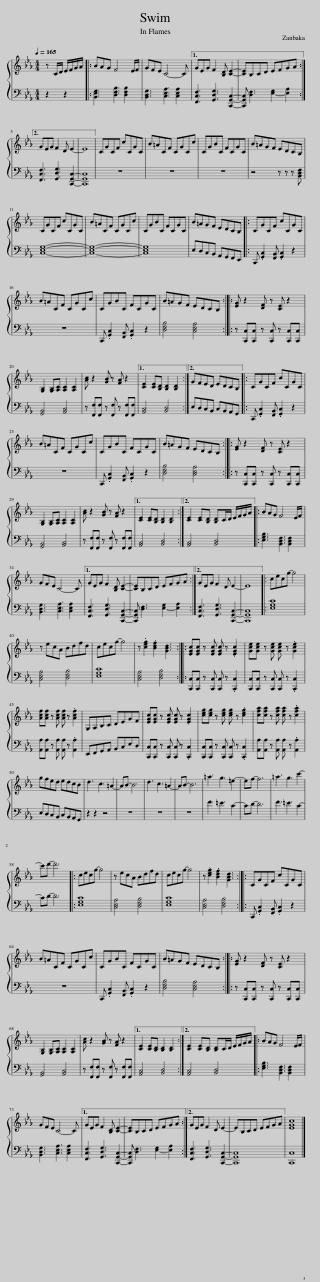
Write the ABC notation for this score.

X:1
%%score { 1 | 2 }
L:1/8
Q:1/4=165
M:4/4
I:linebreak $
K:Eb
V:1 treble
V:2 bass
V:1
 z C/D/ E/F/G/A/ |: BAG F4 E/F/ | GFE C4- C |1 GEG F2 [B,D] [CE]2- | [CE]B,CD EFGA :|2$ %5
 GEG F2 D E2- | E8 || CGCF cCGC | B=ACF CGCc | CGBC FCGC | %10
 B=AGF EDCB, |$ CGCF cCGC | B=ACF CGCc | CGBC FCGC | B=AGF EDCB, |: %15
 CGCF cCGC |$ B=ACF CGCc | CGBC FCGC | B=AGF EDCB, :: [EG] z2 [DF] z [CE] z2 |$ %20
 [G,B,]2 [G,B,][A,C] [A,C]2 [A,C]2 | [Ac] z2 [GB] z [FA] z2 |1 [CE]2 [CE][B,D] [B,D]2 [B,D]2 :|2 GFED EDCB, |: CGCF cCGC |$ %25
 B=ACF CGCc | CGBC FCGC | B=AGF EDCB, :: [EG] z2 [DF] z [CE] z2 |$ [G,B,]2 [G,B,][A,C] [A,C]2 [A,C]2 | %30
 [Ac] z2 [GB] z [FA] z2 |1 [CE]2 [CE][B,D] [B,D]2 [B,D]2 :|2 [CE]2 [CE][B,D] [B,D]C/D/ E/F/G/A/ |: BAG F4 E/F/ |$ GFE C4- C |1 %35
 GEG F2 [B,D] [CE]2- | [CE]B,CD EFGA :|2 GEG F2 D E2- | E8 |: cecg- g4 |$ %40
 z ecA Bdfd | cecg- g4 | z .[ceg]2 .[Bdf]2 [GBd]3 :: [EGc][EGc] z [EGc] [EGc] z .[EGc]2 | [Gce][Gce] z [Gce] [Gce] z .[Gce]2 |$ %45
 [Acf][Acf] z [Acf] [Acf] z .[Acf]2 | G,A,B,C DEGF | [EGc][EGc] z [EGc] [EGc] z .[EGc]2 | [ceg][ceg] z [ceg] [ceg] z .[ceg]2 | [cfa][cfa] z [cfa] [cfa] z .[cfa]2 |$ %50
 gfed edcB | d3 c3 =A2- | AB- B6 | d3 c3 =A2- | AB- B6 | %55
 =a3 g3 =e2- | ef- f6 | =a3 g3 c'2- |$ c'd'- d'6 |: cecg- g4 | %60
 z ecA Bdfd | cecg- g4 | z .[ceg]2 .[Bdf]2 [GBd]3 :: CGCF cCGC |$ B=ACF CGCc | %65
 CGBC FCGC | B=AGF EDCB, :: [EG] z2 [DF] z [CE] z2 |$ [G,B,]2 [G,B,][A,C] [A,C]2 [A,C]2 | [Ac] z2 [GB] z [FA] z2 |1 %70
 [CE]2 [CE][B,D] [B,D]2 [B,D]2 :|2 [CE]2 [CE][B,D] [B,D]C/D/ E/F/G/A/ |: BAG F4 E/F/ |$ GFE C4- C |1 GEG F2 [B,D] [CE]2- | %75
 [CE]B,CD EFGA :|2 GEG F2 D E2- | EB,CD EFGA || [EGc]8 |] %79
V:2
 z2 z2 |: [B,,E,G,]3 [D,F,B,]3 [D,F,B,]2 | [B,,D,G,]3 [C,E,A,]3 [C,E,A,]2 |1 [F,,C,F,]3 [G,,D,G,]3 [C,,G,,C,]2- | [C,,G,,C,] [D,F,]3 [E,-G,]2 [E,A,]2 :|2$ %5
 [F,,C,F,]3 [G,,D,G,]3 [C,,G,,C,]2- | [C,,G,,C,]8 || z8 | z8 | z8 | %10
 z4 z z z [B,,D,F,] |$ [C,E,G,]8- | [C,E,G,]8- | [C,E,G,]8 | E,D,C,B,, A,,G,,F,,E,, |: %15
 C,, .[G,,C,]2 [F,,B,,] .[G,,C,]2 z2 |$ z8 | C,, .[G,,C,]2 [F,,B,,] .[G,,C,]2 z2 | [D,F,B,]4 [C,E,A,]4 :: z [C,,C,][C,,C,] z [C,,C,] z [C,,C,][C,,C,] |$ %20
 [G,,B,,]4 [A,,C,]4 | z [F,,F,][F,,F,] z [F,,F,] z [F,,F,][F,,F,] |1 [A,,C,]4 [B,,D,]4 :|2 E,D,C,B,, C,B,,A,,G,, |: C,, .[G,,C,]2 [F,,B,,] .[G,,C,]2 z2 |$ %25
 z8 | C,, .[G,,C,]2 [F,,B,,] .[G,,C,]2 z2 | [D,F,B,]4 [C,E,A,]4 :: z [C,,C,][C,,C,] z [C,,C,] z [C,,C,][C,,C,] |$ [G,,B,,]4 [A,,C,]4 | %30
 z [F,,F,][F,,F,] z [F,,F,] z [F,,F,][F,,F,] |1 [A,,C,]4 [B,,D,]4 :|2 [A,,C,]4 [B,,D,]4 |: [E,G,B,]3 [B,,D,F,]3 [B,,D,F,]2 |$ [B,,D,G,]3 [C,E,A,]3 [C,E,A,]2 |1 %35
 [F,,C,F,]3 [G,,D,G,]3 [C,,G,,C,]2- | [C,,G,,C,] [D,F,]3 [E,-G,]2 [E,A,]2 :|2 [F,,C,F,]3 [G,,D,G,]3 [C,,G,,C,]2- | [C,,G,,C,]8 |: [E,G,C]8 |$ %40
 [C,E,A,]4 [D,F,B,]4 | [E,G,C]8 | [C,E,A,]4 [D,F,B,]4 :: [C,,C,][C,,C,] z [C,,C,] [C,,C,] z .[C,,C,]2 | [C,,C,][C,,C,] z [C,,C,] [C,,C,] z .[C,,C,]2 |$ %45
 [A,,A,][A,,A,] z [A,,A,] [A,,A,] z .[A,,A,]2 | E,,F,,G,,A,, B,,C,E,D, | [C,,C,][C,,C,] z [C,,C,] [C,,C,] z .[C,,C,]2 | [C,,C,][C,,C,] z [C,,C,] [C,,C,] z .[C,,C,]2 | [A,,A,][A,,A,] z [A,,A,] [A,,A,] z .[A,,A,]2 |$ %50
 E,D,C,B,, C,B,,A,,G,, | z2 z2 z4 | z8 | z8 | z8 | %55
 F3 =E3 C2- | CD- D6 | F3 =E3 C2- |$ CD- D6 |: [E,G,C]8 | %60
 [C,E,A,]4 [D,F,B,]4 | [E,G,C]8 | [C,E,A,]4 [D,F,B,]4 :: C,, .[G,,C,]2 [F,,B,,] .[G,,C,]2 z2 |$ z8 | %65
 C,, .[G,,C,]2 [F,,B,,] .[G,,C,]2 z2 | [D,F,B,]4 [C,E,A,]4 :: z [C,,C,][C,,C,] z [C,,C,] z [C,,C,][C,,C,] |$ [G,,B,,]4 [A,,C,]4 | z [F,,F,][F,,F,] z [F,,F,] z [F,,F,][F,,F,] |1 %70
 [A,,C,]4 [B,,D,]4 :|2 [A,,C,]4 [B,,D,]4 |: [E,G,B,]3 [B,,D,F,]3 [B,,D,F,]2 |$ [B,,D,G,]3 [C,E,A,]3 [C,E,A,]2 |1 [F,,C,F,]3 [G,,D,G,]3 [C,,G,,C,]2- | %75
 [C,,G,,C,] [D,F,]3 [E,-G,]2 [E,A,]2 :|2 [F,,C,F,]3 [G,,D,G,]3 [C,,G,,C,]2- | [C,,G,,C,]8 || [C,,C,]8 |] %79
